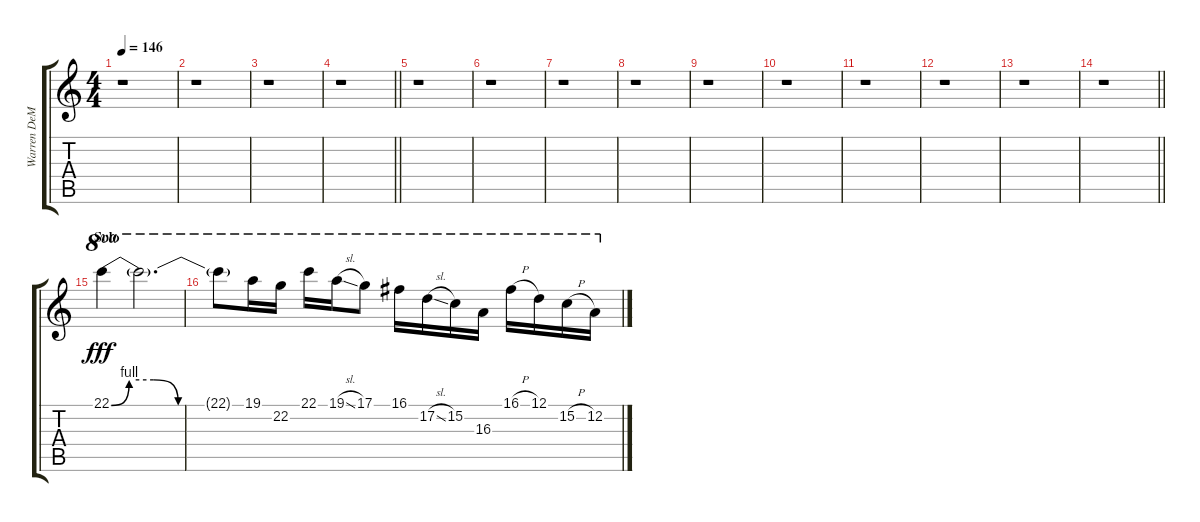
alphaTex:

\track ("Warren DeMartini - Lead Guitar" "Warren DeM") {instrument distortionguitar}
\staff {score tabs}
\tuning (D4 A3 F3 C3 G2 D2) {hide}
\ts (4 4)
\tempo 146
\clef g2
\ks c
r.1{dy fff} |
r.1 |
r.1 |
\barLineRight lightlight
r.1 |
r.1 |
r.1 |
r.1 |
r.1 |
r.1 |
r.1 |
r.1 |
r.1 |
r.1 |
\barLineRight lightlight
r.1 |
\section ("" "Solo")
22.1{be (custom 0 0 8 4 19 4 30 0 60 0)}.4{ot 8va} 22.1{t}.2{d ot 8va} |
22.1{t}.8{ot 8va} 19.1.16{ot 8va} 22.2.16{ot 8va} 22.1.16{ot 8va} 19.1{sl}.16{ot 8va} 17.1.8{ot 8va} 16.1.16{ot 8va} 17.2{sl}.16{ot 8va} 15.2.16{ot 8va} 16.3.16{ot 8va} 16.1{h}.16{ot 8va} 12.1.16{ot 8va} 15.2{h}.16{ot 8va} 12.2.16{ot 8va}
